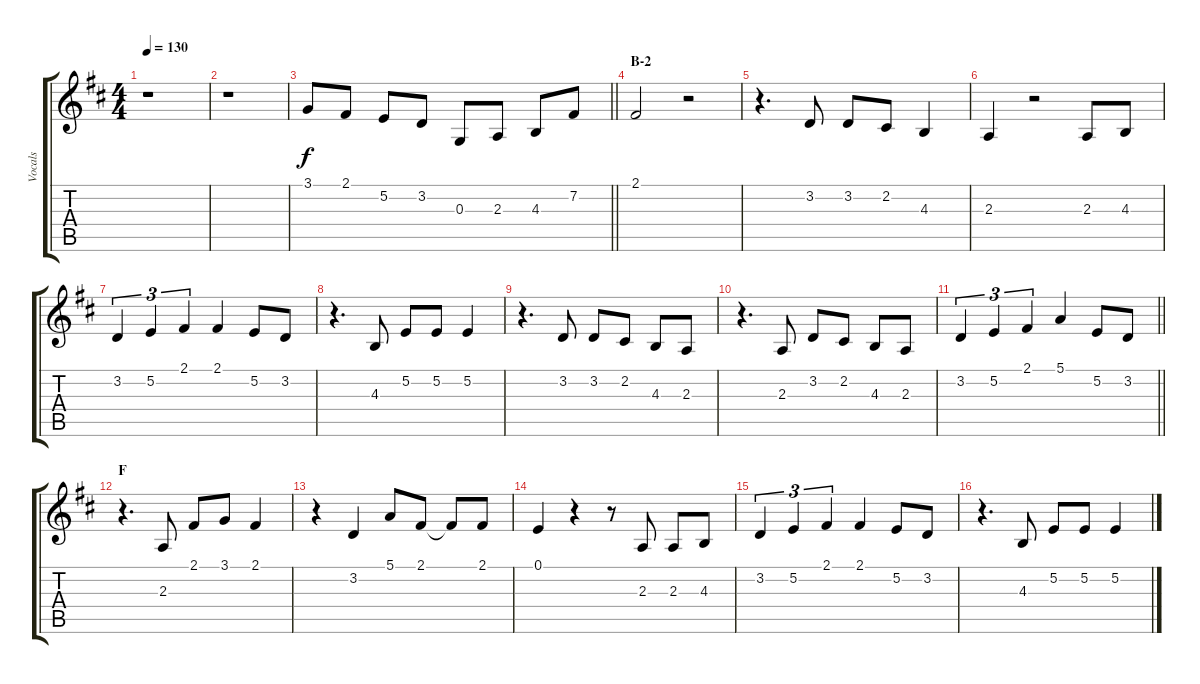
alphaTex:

\track ("Vocals" "Vocals") {instrument altosax}
\staff {score tabs}
\tuning (E4 B3 G3 D3 A2 E2) {hide}
\ts (4 4)
\tempo 130
\clef g2
\ks d
r.1{dy f} |
r.1 |
\barLineRight lightlight
3.1.8 2.1.8 5.2.8 3.2.8 0.3.8 2.3.8 4.3.8 7.2.8 |
\section ("" "B-2")
2.1.2 r.2 |
r.4{d} 3.2.8 3.2.8 2.2.8 4.3.4 |
2.3.4 r.2 2.3.8 4.3.8 |
3.2.4{tu (3 2)} 5.2.4{tu (3 2)} 2.1.4{tu (3 2)} 2.1.4 5.2.8 3.2.8 |
r.4{d} 4.3.8 5.2.8 5.2.8 5.2.4 |
r.4{d} 3.2.8 3.2.8 2.2.8 4.3.8 2.3.8 |
r.4{d} 2.3.8 3.2.8 2.2.8 4.3.8 2.3.8 |
\barLineRight lightlight
3.2.4{tu (3 2)} 5.2.4{tu (3 2)} 2.1.4{tu (3 2)} 5.1.4 5.2.8 3.2.8 |
\section ("" "F")
r.4{d} 2.3.8 2.1.8 3.1.8 2.1.4 |
r.4 3.2.4 5.1.8 2.1.8 2.1{t}.8 2.1.8 |
0.1.4 r.4 r.8 2.3.8 2.3.8 4.3.8 |
3.2.4{tu (3 2)} 5.2.4{tu (3 2)} 2.1.4{tu (3 2)} 2.1.4 5.2.8 3.2.8 |
r.4{d} 4.3.8 5.2.8 5.2.8 5.2.4
